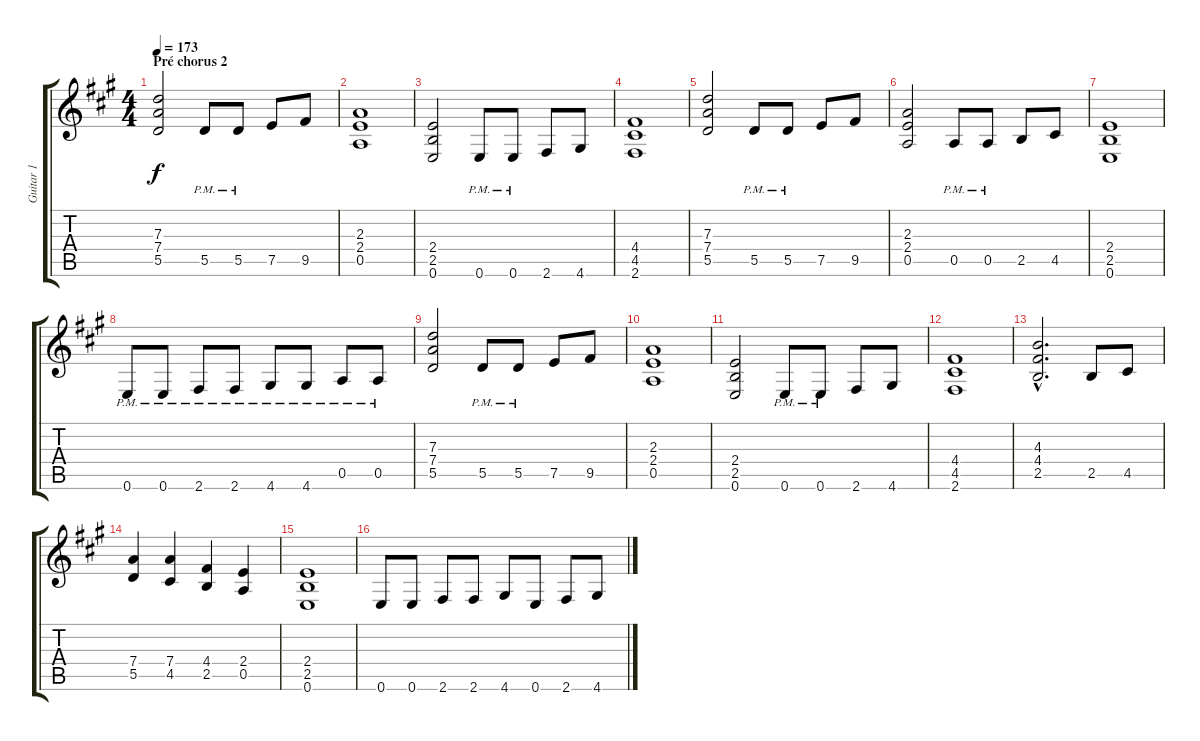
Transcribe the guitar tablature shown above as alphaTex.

\track ("Guitar 1" "Guitar 1") {instrument overdrivenguitar}
\staff {score tabs}
\tuning (E4 B3 G3 D3 A2 E2) {hide}
\ts (4 4)
\section ("" "Pré chorus 2")
\tempo 173
\clef g2
\ks f#minor
(7.3 7.4 5.5).2{dy f} 5.5{pm}.8 5.5{pm}.8 7.5.8 9.5.8 |
(2.3 2.4 0.5).1 |
(2.4 2.5 0.6).2 0.6{pm}.8 0.6{pm}.8 2.6.8 4.6.8 |
(4.4 4.5 2.6).1 |
(7.3 7.4 5.5).2 5.5{pm}.8 5.5{pm}.8 7.5.8 9.5.8 |
(2.3 2.4 0.5).2 0.5{pm}.8 0.5{pm}.8 2.5.8 4.5.8 |
(2.4 2.5 0.6).1 |
0.6{pm}.8 0.6{pm}.8 2.6{pm}.8 2.6{pm}.8 4.6{pm}.8 4.6{pm}.8 0.5{pm}.8 0.5{pm}.8 |
(7.3 7.4 5.5).2 5.5{pm}.8 5.5{pm}.8 7.5.8 9.5.8 |
(2.3 2.4 0.5).1 |
(2.4 2.5 0.6).2 0.6{pm}.8 0.6{pm}.8 2.6.8 4.6.8 |
(4.4 4.5 2.6).1 |
(4.3{hac} 4.4{hac} 2.5{hac}).2{d} 2.5.8 4.5.8 |
(7.4 5.5).4 (7.4 4.5).4 (4.4 2.5).4 (2.4 0.5).4 |
(2.4 2.5 0.6).1 |
0.6.8 0.6.8 2.6.8 2.6.8 4.6.8 0.6.8 2.6.8 4.6.8
